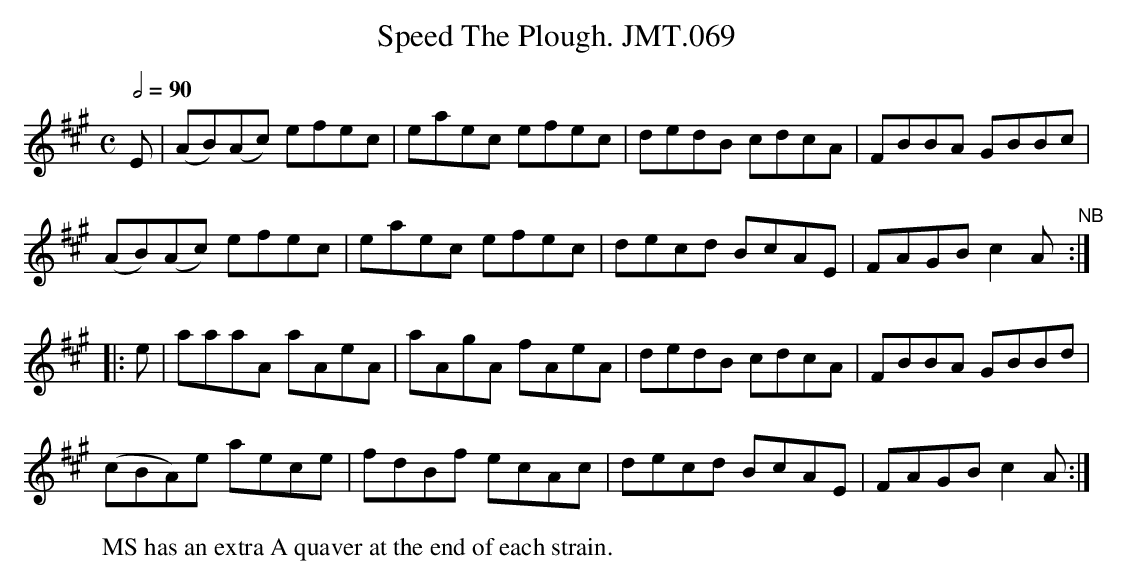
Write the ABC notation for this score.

X:1
T:Speed The Plough. JMT.069
M:C
L:1/8
Q:1/2=90
K:A
E|(AB)(Ac) efec|eaec efec|dedB cdcA|FBBA GBBc|
(AB)(Ac) efec|eaec efec|decd BcAE|FAGBc2A"NB":|
|:e|aaaA aAeA|aAgA fAeA|dedB cdcA|FBBA GBBd|
(cBA)e aece|fdBf ecAc|decd BcAE|FAGBc2A:|
W:MS has an extra A quaver at the end of each strain.
